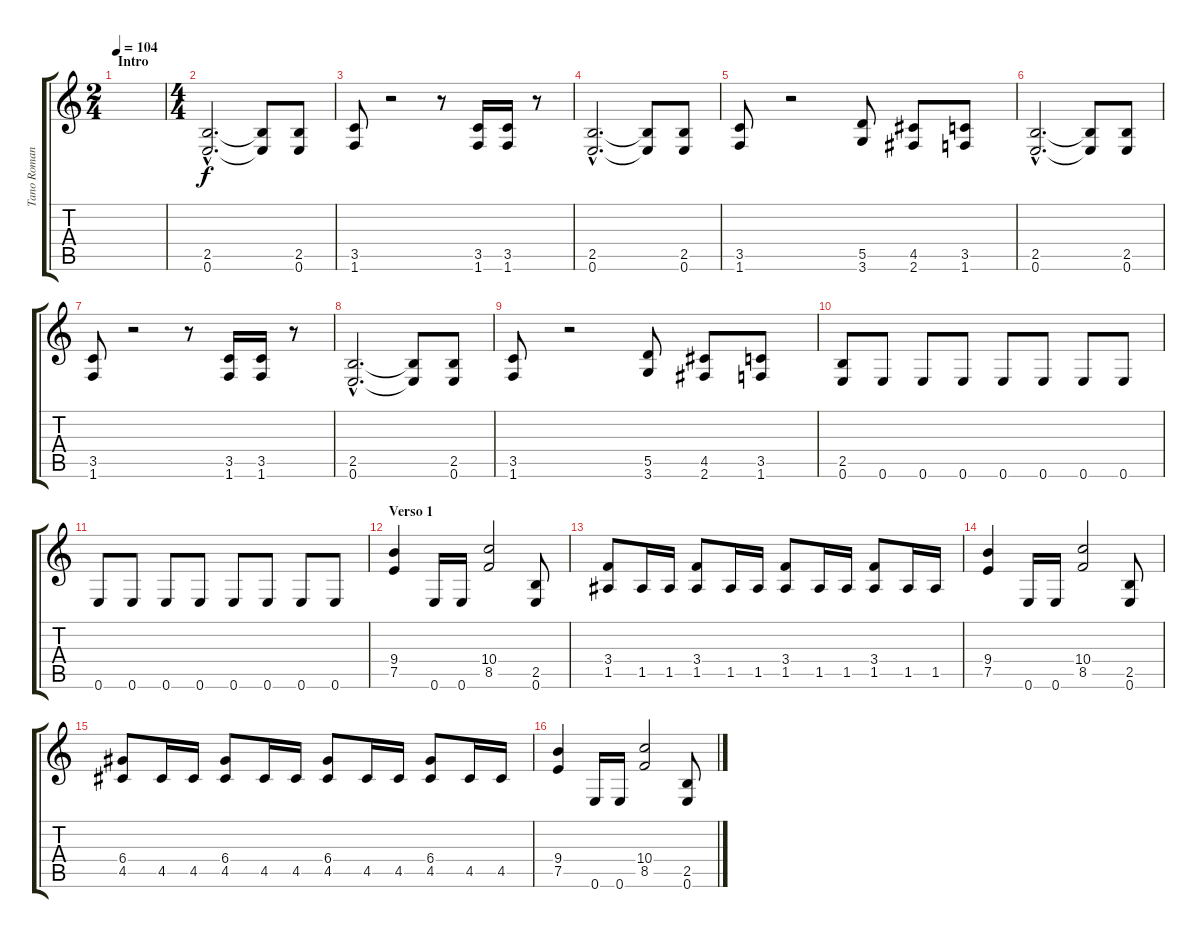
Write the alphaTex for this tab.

\track ("Tano Romano (Gtr 2)" "Tano Roman") {instrument distortionguitar}
\staff {score tabs}
\tuning (E4 B3 G3 D3 A2 E2) {hide}
\ts (2 4)
\section ("" "Intro")
\tempo 104
\clef g2
\ks c
|
\ts (4 4)
(2.5{hac} 0.6{hac}).2{d} (2.5{t} 0.6{t}).8 (2.5 0.6).8 |
(3.5 1.6).8 r.2 r.8 (3.5 1.6).16 (3.5 1.6).16 r.8 |
(2.5{hac} 0.6{hac}).2{d} (2.5{t} 0.6{t}).8 (2.5 0.6).8 |
(3.5 1.6).8 r.2 (5.5 3.6).8 (4.5 2.6).8 (3.5 1.6).8 |
(2.5{hac} 0.6{hac}).2{d} (2.5{t} 0.6{t}).8 (2.5 0.6).8 |
(3.5 1.6).8 r.2 r.8 (3.5 1.6).16 (3.5 1.6).16 r.8 |
(2.5{hac} 0.6{hac}).2{d} (2.5{t} 0.6{t}).8 (2.5 0.6).8 |
(3.5 1.6).8 r.2 (5.5 3.6).8 (4.5 2.6).8 (3.5 1.6).8 |
(2.5 0.6).8 0.6.8 0.6.8 0.6.8 0.6.8 0.6.8 0.6.8 0.6.8 |
0.6.8 0.6.8 0.6.8 0.6.8 0.6.8 0.6.8 0.6.8 0.6.8 |
\section ("" "Verso 1")
(9.4 7.5).4 0.6.16 0.6.16 (10.4 8.5).2 (2.5 0.6).8 |
(3.4 1.5).8 1.5.16 1.5.16 (3.4 1.5).8 1.5.16 1.5.16 (3.4 1.5).8 1.5.16 1.5.16 (3.4 1.5).8 1.5.16 1.5.16 |
(9.4 7.5).4 0.6.16 0.6.16 (10.4 8.5).2 (2.5 0.6).8 |
(6.4 4.5).8 4.5.16 4.5.16 (6.4 4.5).8 4.5.16 4.5.16 (6.4 4.5).8 4.5.16 4.5.16 (6.4 4.5).8 4.5.16 4.5.16 |
(9.4 7.5).4 0.6.16 0.6.16 (10.4 8.5).2 (2.5 0.6).8
